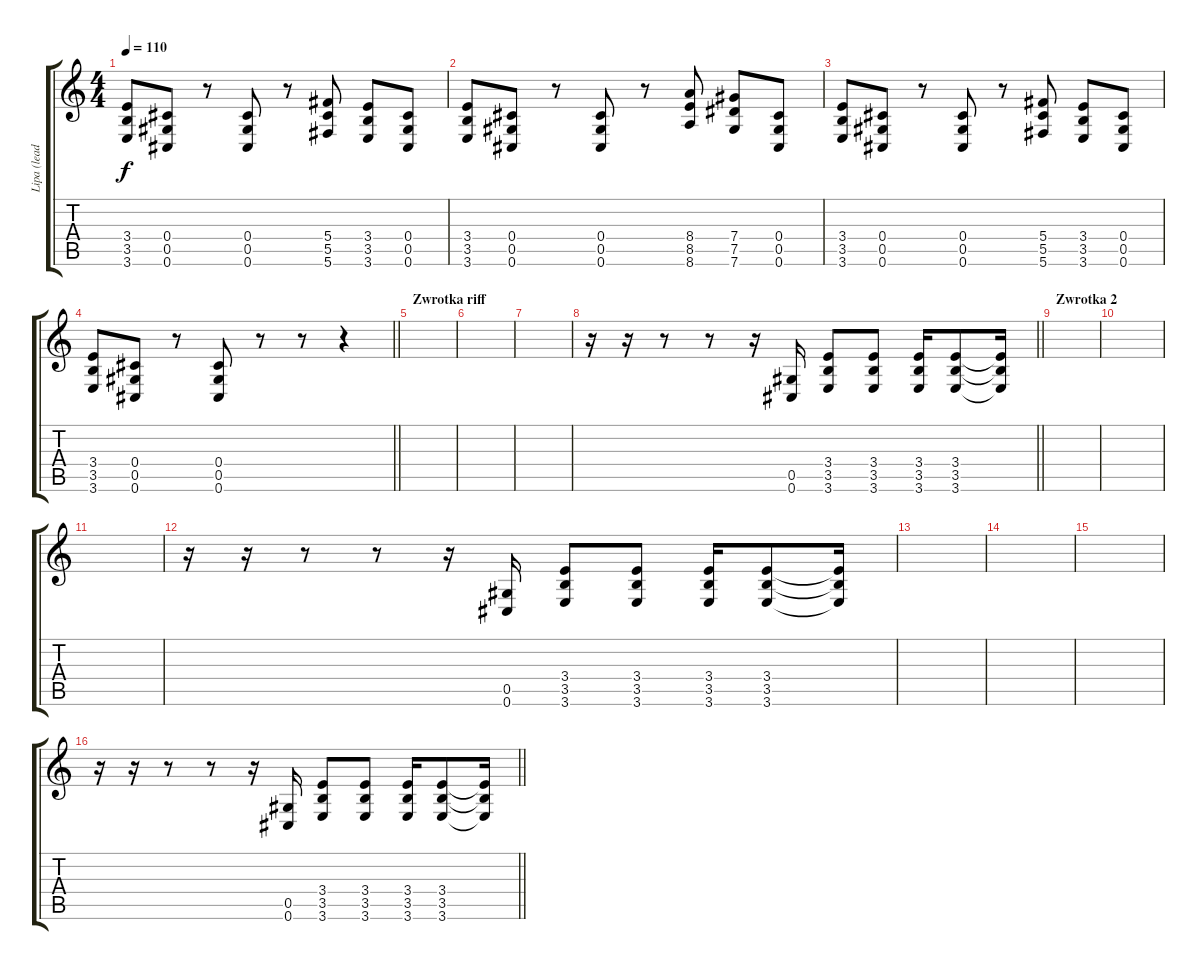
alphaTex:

\track ("Lipa (lead)" "Lipa (lead") {instrument overdrivenguitar}
\staff {score tabs}
\tuning (Eb4 Bb3 Gb3 Db3 Ab2 Db2) {hide}
\ts (4 4)
\tempo 110
\clef g2
\ks c
(3.4 3.5 3.6).8{dy f} (0.4 0.5 0.6).8 r.8 (0.4 0.5 0.6).8 r.8 (5.4 5.5 5.6).8 (3.4 3.5 3.6).8 (0.4 0.5 0.6).8 |
(3.4 3.5 3.6).8 (0.4 0.5 0.6).8 r.8 (0.4 0.5 0.6).8 r.8 (8.4 8.5 8.6).8 (7.4 7.5 7.6).8 (0.4 0.5 0.6).8 |
(3.4 3.5 3.6).8 (0.4 0.5 0.6).8 r.8 (0.4 0.5 0.6).8 r.8 (5.4 5.5 5.6).8 (3.4 3.5 3.6).8 (0.4 0.5 0.6).8 |
\barLineRight lightlight
(3.4 3.5 3.6).8 (0.4 0.5 0.6).8 r.8 (0.4 0.5 0.6).8 r.8 r.8 r.4 |
\section ("" "Zwrotka riff")
|
|
|
\barLineRight lightlight
r.16 r.16 r.8 r.8 r.16 (0.5 0.6).16 (3.4 3.5 3.6).8 (3.4 3.5 3.6).8 (3.4 3.5 3.6).16 (3.4 3.5 3.6).8 (3.4{t} 3.5{t} 3.6{t}).16 |
\section ("" "Zwrotka 2")
|
|
|
r.16 r.16 r.8 r.8 r.16 (0.5 0.6).16 (3.4 3.5 3.6).8 (3.4 3.5 3.6).8 (3.4 3.5 3.6).16 (3.4 3.5 3.6).8 (3.4{t} 3.5{t} 3.6{t}).16 |
|
|
|
\barLineRight lightlight
r.16 r.16 r.8 r.8 r.16 (0.5 0.6).16 (3.4 3.5 3.6).8 (3.4 3.5 3.6).8 (3.4 3.5 3.6).16 (3.4 3.5 3.6).8 (3.4{t} 3.5{t} 3.6{t}).16
